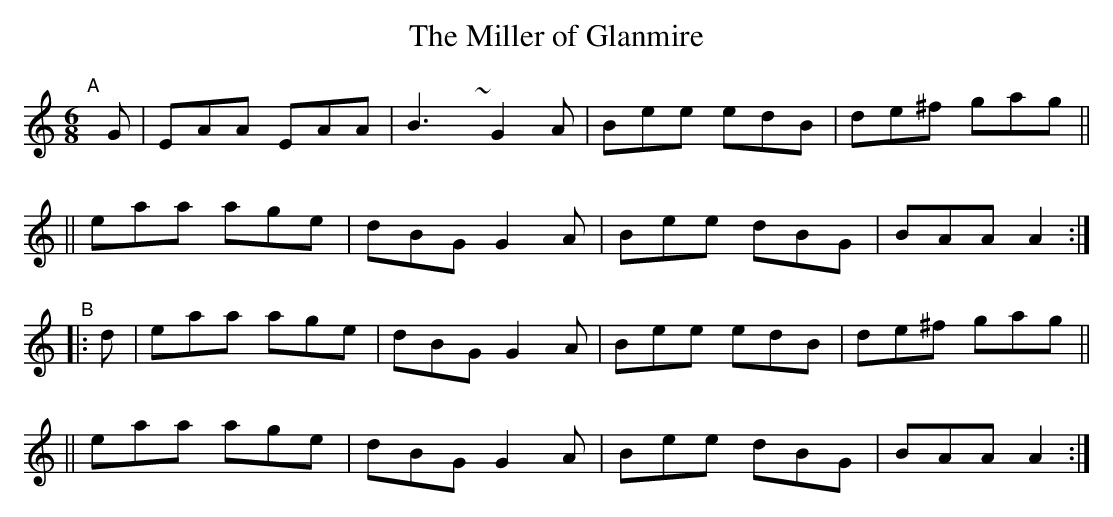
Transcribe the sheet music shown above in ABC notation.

X:1
T: The Miller of Glanmire
M: 6/8
L: 1/8
K: Am
"^A"[|]G \
|  EAA EAA | B3~y G2A | Bee edB | de^f gag ||
|| eaa age | dBG G2A | Bee dBG | BAA A2 :|
"^B"|: d \
|  eaa age | dBG G2A | Bee edB | de^f gag ||
|| eaa age | dBG G2A | Bee dBG | BAA A2 :|
